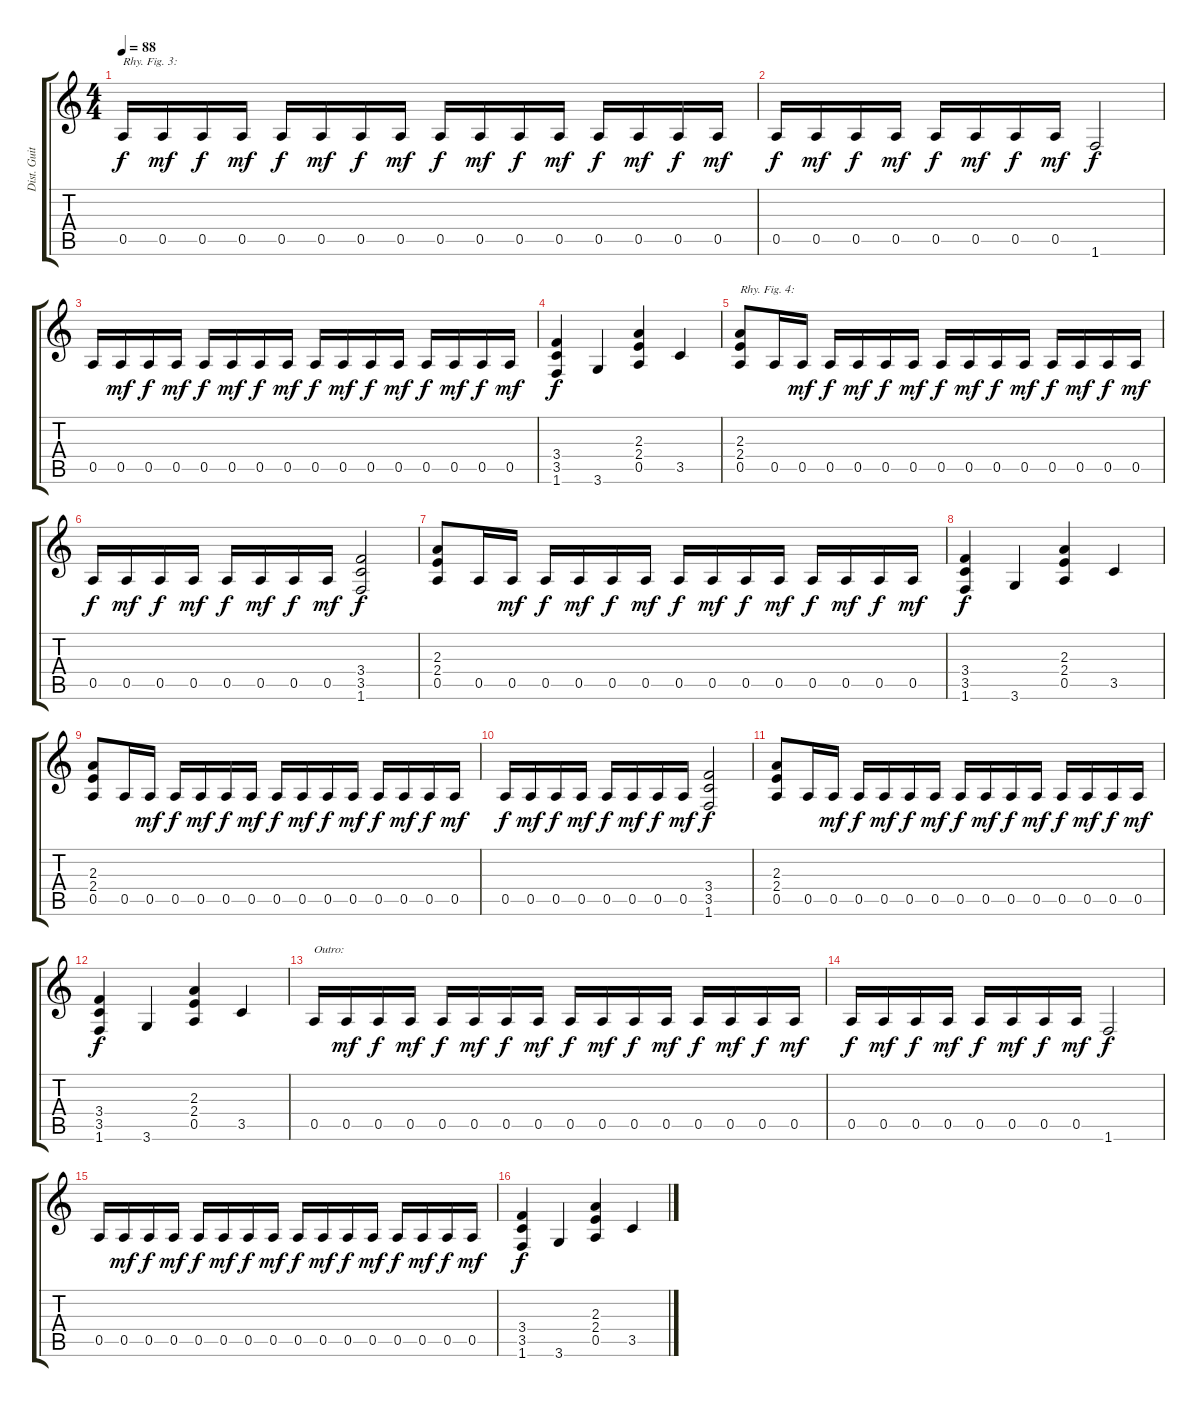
\track ("Dist. Guitar 2" "Dist. Guit") {instrument overdrivenguitar}
\staff {score tabs}
\tuning (E4 B3 G3 D3 A2 E2) {hide}
\ts (4 4)
\tempo 88
\clef g2
\ks c
0.5.16{txt "Rhy. Fig. 3:" dy f} 0.5.16{dy mf} 0.5.16{dy f} 0.5.16{dy mf} 0.5.16{dy f} 0.5.16{dy mf} 0.5.16{dy f} 0.5.16{dy mf} 0.5.16{dy f} 0.5.16{dy mf} 0.5.16{dy f} 0.5.16{dy mf} 0.5.16{dy f} 0.5.16{dy mf} 0.5.16{dy f} 0.5.16{dy mf} |
0.5.16{dy f} 0.5.16{dy mf} 0.5.16{dy f} 0.5.16{dy mf} 0.5.16{dy f} 0.5.16{dy mf} 0.5.16{dy f} 0.5.16{dy mf} 1.6.2{dy f} |
0.5.16 0.5.16{dy mf} 0.5.16{dy f} 0.5.16{dy mf} 0.5.16{dy f} 0.5.16{dy mf} 0.5.16{dy f} 0.5.16{dy mf} 0.5.16{dy f} 0.5.16{dy mf} 0.5.16{dy f} 0.5.16{dy mf} 0.5.16{dy f} 0.5.16{dy mf} 0.5.16{dy f} 0.5.16{dy mf} |
(3.4 3.5 1.6).4{dy f} 3.6.4 (2.3 2.4 0.5).4 3.5.4 |
(2.3 2.4 0.5).8{txt "Rhy. Fig. 4:"} 0.5.16 0.5.16{dy mf} 0.5.16{dy f} 0.5.16{dy mf} 0.5.16{dy f} 0.5.16{dy mf} 0.5.16{dy f} 0.5.16{dy mf} 0.5.16{dy f} 0.5.16{dy mf} 0.5.16{dy f} 0.5.16{dy mf} 0.5.16{dy f} 0.5.16{dy mf} |
0.5.16{dy f} 0.5.16{dy mf} 0.5.16{dy f} 0.5.16{dy mf} 0.5.16{dy f} 0.5.16{dy mf} 0.5.16{dy f} 0.5.16{dy mf} (3.4 3.5 1.6).2{dy f} |
(2.3 2.4 0.5).8 0.5.16 0.5.16{dy mf} 0.5.16{dy f} 0.5.16{dy mf} 0.5.16{dy f} 0.5.16{dy mf} 0.5.16{dy f} 0.5.16{dy mf} 0.5.16{dy f} 0.5.16{dy mf} 0.5.16{dy f} 0.5.16{dy mf} 0.5.16{dy f} 0.5.16{dy mf} |
(3.4 3.5 1.6).4{dy f} 3.6.4 (2.3 2.4 0.5).4 3.5.4 |
(2.3 2.4 0.5).8 0.5.16 0.5.16{dy mf} 0.5.16{dy f} 0.5.16{dy mf} 0.5.16{dy f} 0.5.16{dy mf} 0.5.16{dy f} 0.5.16{dy mf} 0.5.16{dy f} 0.5.16{dy mf} 0.5.16{dy f} 0.5.16{dy mf} 0.5.16{dy f} 0.5.16{dy mf} |
0.5.16{dy f} 0.5.16{dy mf} 0.5.16{dy f} 0.5.16{dy mf} 0.5.16{dy f} 0.5.16{dy mf} 0.5.16{dy f} 0.5.16{dy mf} (3.4 3.5 1.6).2{dy f} |
(2.3 2.4 0.5).8 0.5.16 0.5.16{dy mf} 0.5.16{dy f} 0.5.16{dy mf} 0.5.16{dy f} 0.5.16{dy mf} 0.5.16{dy f} 0.5.16{dy mf} 0.5.16{dy f} 0.5.16{dy mf} 0.5.16{dy f} 0.5.16{dy mf} 0.5.16{dy f} 0.5.16{dy mf} |
(3.4 3.5 1.6).4{dy f} 3.6.4 (2.3 2.4 0.5).4 3.5.4 |
0.5.16{txt "Outro:"} 0.5.16{dy mf} 0.5.16{dy f} 0.5.16{dy mf} 0.5.16{dy f} 0.5.16{dy mf} 0.5.16{dy f} 0.5.16{dy mf} 0.5.16{dy f} 0.5.16{dy mf} 0.5.16{dy f} 0.5.16{dy mf} 0.5.16{dy f} 0.5.16{dy mf} 0.5.16{dy f} 0.5.16{dy mf} |
0.5.16{dy f} 0.5.16{dy mf} 0.5.16{dy f} 0.5.16{dy mf} 0.5.16{dy f} 0.5.16{dy mf} 0.5.16{dy f} 0.5.16{dy mf} 1.6.2{dy f} |
0.5.16 0.5.16{dy mf} 0.5.16{dy f} 0.5.16{dy mf} 0.5.16{dy f} 0.5.16{dy mf} 0.5.16{dy f} 0.5.16{dy mf} 0.5.16{dy f} 0.5.16{dy mf} 0.5.16{dy f} 0.5.16{dy mf} 0.5.16{dy f} 0.5.16{dy mf} 0.5.16{dy f} 0.5.16{dy mf} |
(3.4 3.5 1.6).4{dy f} 3.6.4 (2.3 2.4 0.5).4 3.5.4
